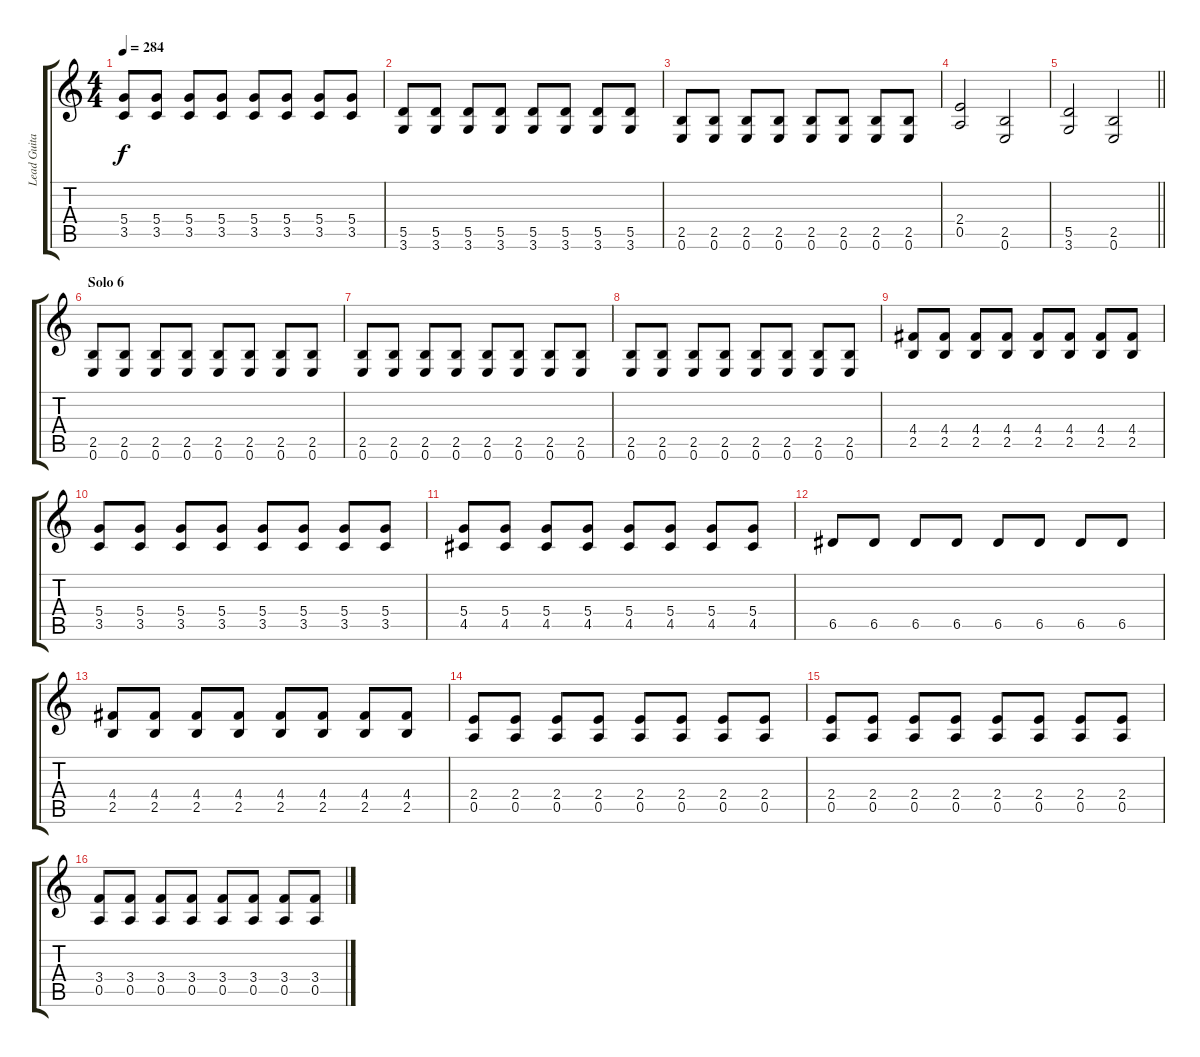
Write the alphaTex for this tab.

\track ("Lead Guitar 1" "Lead Guita") {instrument overdrivenguitar}
\staff {score tabs}
\tuning (E4 B3 G3 D3 A2 E2) {hide}
\ts (4 4)
\tempo 284
\clef g2
\ks c
(5.4 3.5).8{dy f} (5.4 3.5).8 (5.4 3.5).8 (5.4 3.5).8 (5.4 3.5).8 (5.4 3.5).8 (5.4 3.5).8 (5.4 3.5).8 |
(5.5 3.6).8 (5.5 3.6).8 (5.5 3.6).8 (5.5 3.6).8 (5.5 3.6).8 (5.5 3.6).8 (5.5 3.6).8 (5.5 3.6).8 |
(2.5 0.6).8 (2.5 0.6).8 (2.5 0.6).8 (2.5 0.6).8 (2.5 0.6).8 (2.5 0.6).8 (2.5 0.6).8 (2.5 0.6).8 |
(2.4 0.5).2 (2.5 0.6).2 |
\barLineRight lightlight
(5.5 3.6).2 (2.5 0.6).2 |
\section ("" "Solo 6")
(2.5 0.6).8 (2.5 0.6).8 (2.5 0.6).8 (2.5 0.6).8 (2.5 0.6).8 (2.5 0.6).8 (2.5 0.6).8 (2.5 0.6).8 |
(2.5 0.6).8 (2.5 0.6).8 (2.5 0.6).8 (2.5 0.6).8 (2.5 0.6).8 (2.5 0.6).8 (2.5 0.6).8 (2.5 0.6).8 |
(2.5 0.6).8 (2.5 0.6).8 (2.5 0.6).8 (2.5 0.6).8 (2.5 0.6).8 (2.5 0.6).8 (2.5 0.6).8 (2.5 0.6).8 |
(4.4 2.5).8 (4.4 2.5).8 (4.4 2.5).8 (4.4 2.5).8 (4.4 2.5).8 (4.4 2.5).8 (4.4 2.5).8 (4.4 2.5).8 |
(5.4 3.5).8 (5.4 3.5).8 (5.4 3.5).8 (5.4 3.5).8 (5.4 3.5).8 (5.4 3.5).8 (5.4 3.5).8 (5.4 3.5).8 |
(5.4 4.5).8 (5.4 4.5).8 (5.4 4.5).8 (5.4 4.5).8 (5.4 4.5).8 (5.4 4.5).8 (5.4 4.5).8 (5.4 4.5).8 |
6.5.8 6.5.8 6.5.8 6.5.8 6.5.8 6.5.8 6.5.8 6.5.8 |
(4.4 2.5).8 (4.4 2.5).8 (4.4 2.5).8 (4.4 2.5).8 (4.4 2.5).8 (4.4 2.5).8 (4.4 2.5).8 (4.4 2.5).8 |
(2.4 0.5).8 (2.4 0.5).8 (2.4 0.5).8 (2.4 0.5).8 (2.4 0.5).8 (2.4 0.5).8 (2.4 0.5).8 (2.4 0.5).8 |
(2.4 0.5).8 (2.4 0.5).8 (2.4 0.5).8 (2.4 0.5).8 (2.4 0.5).8 (2.4 0.5).8 (2.4 0.5).8 (2.4 0.5).8 |
(3.4 0.5).8 (3.4 0.5).8 (3.4 0.5).8 (3.4 0.5).8 (3.4 0.5).8 (3.4 0.5).8 (3.4 0.5).8 (3.4 0.5).8
